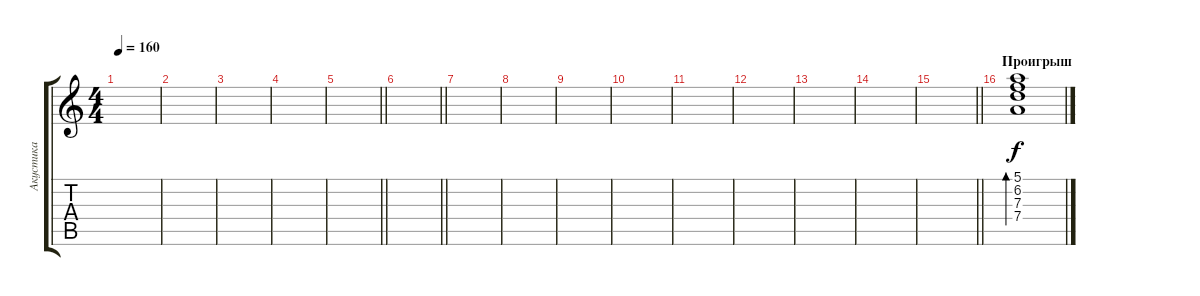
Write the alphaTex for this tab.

\track ("Акустика" "Акустика") {instrument electricguitarclean}
\staff {score tabs}
\tuning (E4 B3 G3 D3 A2 E2) {hide}
\ts (4 4)
\tempo 160
\clef g2
\ks c
|
|
|
|
\barLineRight lightlight
|
\section ("" " ")
\barLineRight lightlight
|
|
|
|
|
|
|
|
|
\barLineRight lightlight
|
\section ("" "Проигрыш")
(5.1 6.2 7.3 7.4).1{bd 240}
